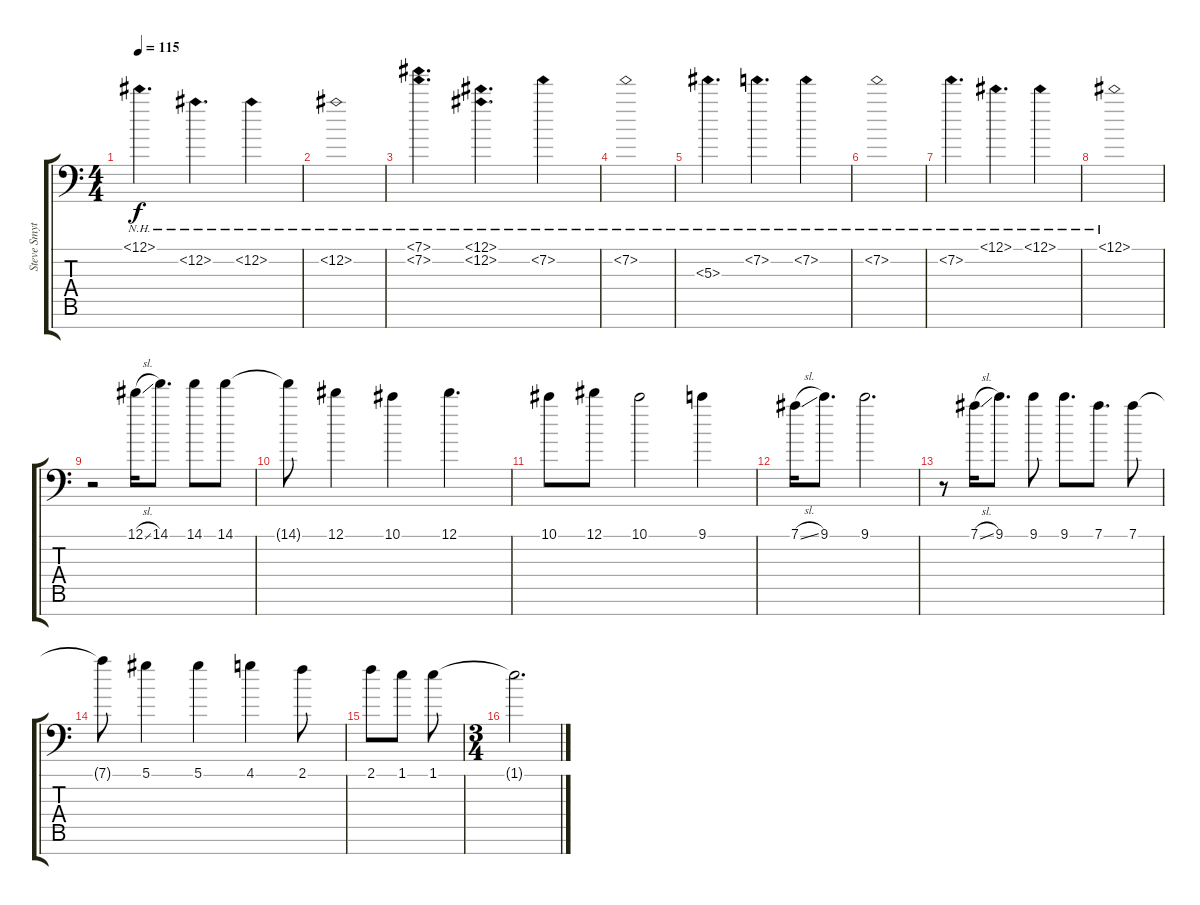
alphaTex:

\track ("Steve Smyth (Acoustic Lead)" "Steve Smyt") {instrument acousticguitarsteel}
\staff {score tabs}
\tuning (Eb4 Bb3 Gb3 Db3 Ab2 Eb2 Bb1) {hide}
\ts (4 4)
\tempo 115
\clef f4
\ks c
12.1{nh}.4{d dy f} 12.2{nh}.4{d} 12.2{nh}.4 |
12.2{nh}.1 |
(7.1{nh} 7.2{nh}).4{d} (12.1{nh} 12.2{nh}).4{d} 7.2{nh}.4 |
7.2{nh}.1 |
5.3{nh}.4{d} 7.2{nh}.4{d} 7.2{nh}.4 |
7.2{nh}.1 |
7.2{nh}.4{d} 12.1{nh}.4{d} 12.1{nh}.4 |
12.1{nh}.1 |
r.2 12.1{sl}.16 14.1.8{d} 14.1.8 14.1.8 |
14.1{t}.8 12.1.4 10.1.4 12.1.4{d} |
10.1.8 12.1.8 10.1.2 9.1.4 |
7.1{sl}.16 9.1.8{d} 9.1.2{d} |
r.8 7.1{sl}.16 9.1.8{d} 9.1.8 9.1.8{d} 7.1.8{d} 7.1.8 |
7.1{t}.8 5.1.4 5.1.4 4.1.4 2.1.8 |
2.1.8 1.1.8 1.1.8 |
\ts (3 4)
1.1{t}.2{d}
